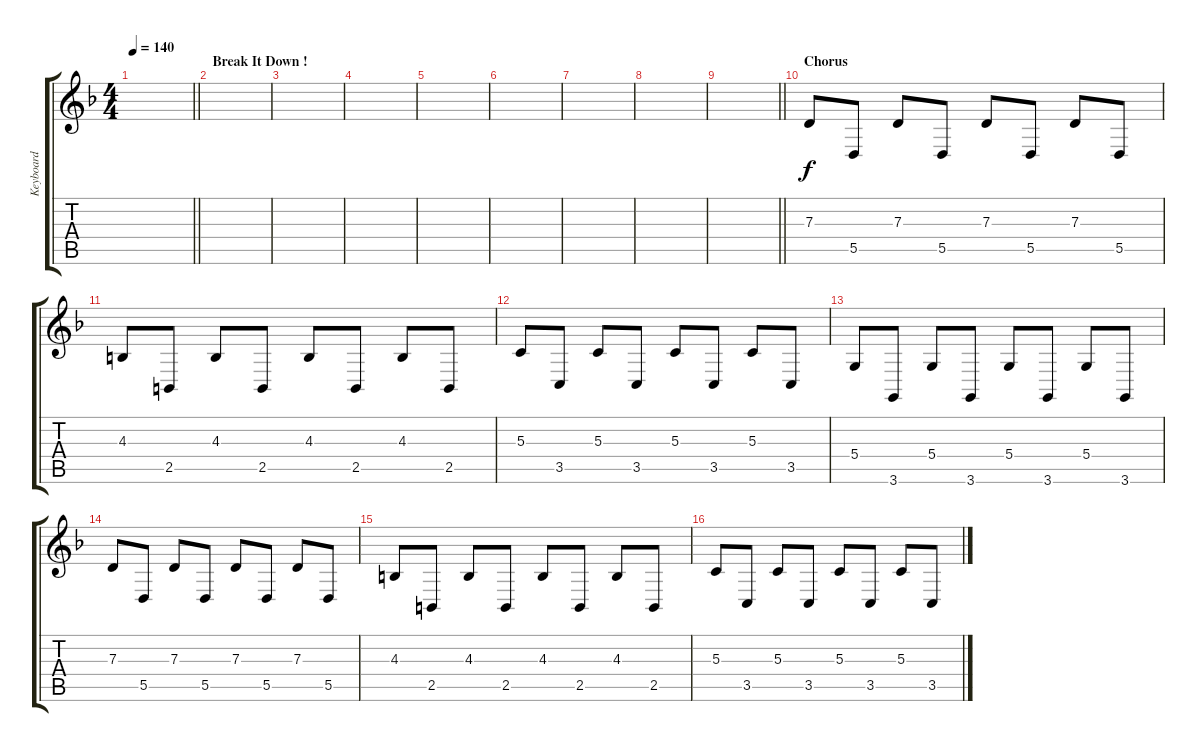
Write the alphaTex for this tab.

\track ("Keyboard" "Keyboard") {instrument lead2sawtooth}
\staff {score tabs}
\tuning (E4 B3 G3 D3 A2 E2) {hide}
\ts (4 4)
\tempo 140
\clef g2
\barLineRight lightlight
\ks f
|
\section ("" "Break It Down !")
|
|
|
|
|
|
|
\barLineRight lightlight
|
\section ("" "Chorus")
7.3.8{volume 7} 5.5.8 7.3.8 5.5.8 7.3.8 5.5.8 7.3.8 5.5.8 |
4.3.8 2.5.8 4.3.8 2.5.8 4.3.8 2.5.8 4.3.8 2.5.8 |
5.3.8 3.5.8 5.3.8 3.5.8 5.3.8 3.5.8 5.3.8 3.5.8 |
5.4.8 3.6.8 5.4.8 3.6.8 5.4.8 3.6.8 5.4.8 3.6.8 |
7.3.8 5.5.8 7.3.8 5.5.8 7.3.8 5.5.8 7.3.8 5.5.8 |
4.3.8 2.5.8 4.3.8 2.5.8 4.3.8 2.5.8 4.3.8 2.5.8 |
5.3.8 3.5.8 5.3.8 3.5.8 5.3.8 3.5.8 5.3.8 3.5.8
